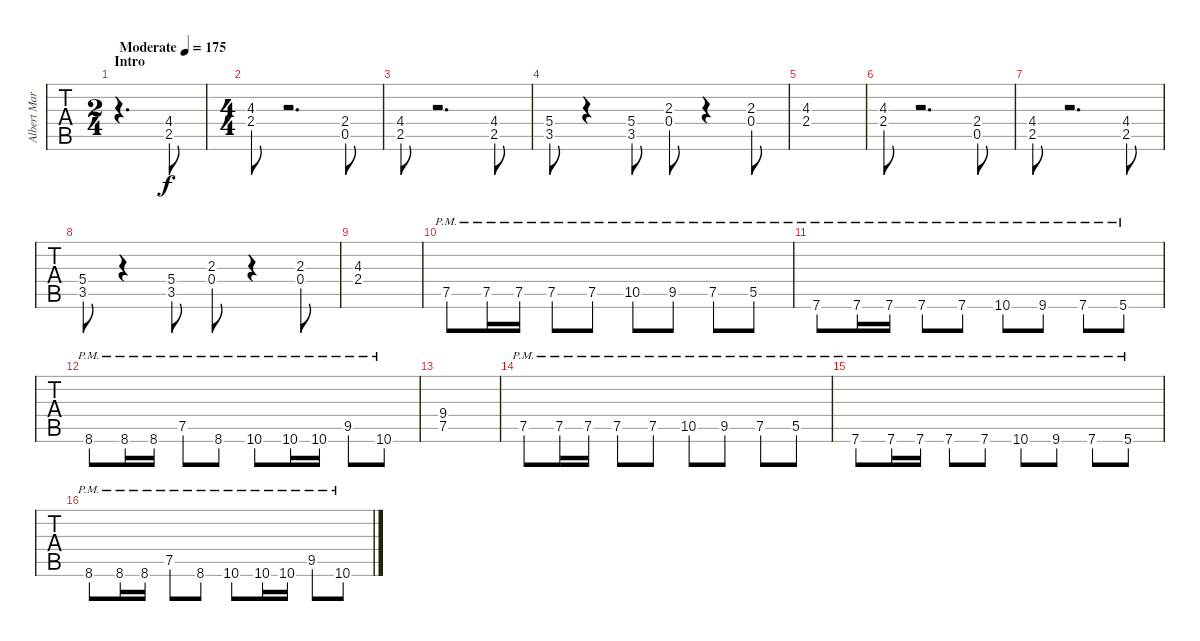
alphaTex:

\track ("Albert Maroto, Rythm Guitar" "Albert Mar") {instrument distortionguitar}
\staff {tabs}
\tuning (Eb4 Bb3 Gb3 Db3 Ab2 Eb2) {hide}
\ts (2 4)
\section ("" "Intro")
\tempo (175 "Moderate")
\clef g2
\ks c
r.4{d dy f instrument distortionguitar} (4.4 2.5).8 |
\ts (4 4)
(4.3 2.4).8 r.2{d} (2.4 0.5).8 |
(4.4 2.5).8 r.2{d} (4.4 2.5).8 |
(5.4 3.5).8 r.4 (5.4 3.5).8 (2.3 0.4).8 r.4 (2.3 0.4).8 |
(4.3 2.4).1 |
(4.3 2.4).8 r.2{d} (2.4 0.5).8 |
(4.4 2.5).8 r.2{d} (4.4 2.5).8 |
(5.4 3.5).8 r.4 (5.4 3.5).8 (2.3 0.4).8 r.4 (2.3 0.4).8 |
(4.3 2.4).1 |
7.5{pm}.8 7.5{pm}.16 7.5{pm}.16 7.5{pm}.8 7.5{pm}.8 10.5{pm}.8 9.5{pm}.8 7.5{pm}.8 5.5{pm}.8 |
7.6{pm}.8 7.6{pm}.16 7.6{pm}.16 7.6{pm}.8 7.6{pm}.8 10.6{pm}.8 9.6{pm}.8 7.6{pm}.8 5.6{pm}.8 |
8.6{pm}.8 8.6{pm}.16 8.6{pm}.16 7.5{pm}.8 8.6{pm}.8 10.6{pm}.8 10.6{pm}.16 10.6{pm}.16 9.5{pm}.8 10.6{pm}.8 |
(9.4 7.5).1 |
7.5{pm}.8 7.5{pm}.16 7.5{pm}.16 7.5{pm}.8 7.5{pm}.8 10.5{pm}.8 9.5{pm}.8 7.5{pm}.8 5.5{pm}.8 |
7.6{pm}.8 7.6{pm}.16 7.6{pm}.16 7.6{pm}.8 7.6{pm}.8 10.6{pm}.8 9.6{pm}.8 7.6{pm}.8 5.6{pm}.8 |
8.6{pm}.8 8.6{pm}.16 8.6{pm}.16 7.5{pm}.8 8.6{pm}.8 10.6{pm}.8 10.6{pm}.16 10.6{pm}.16 9.5{pm}.8 10.6{pm}.8
